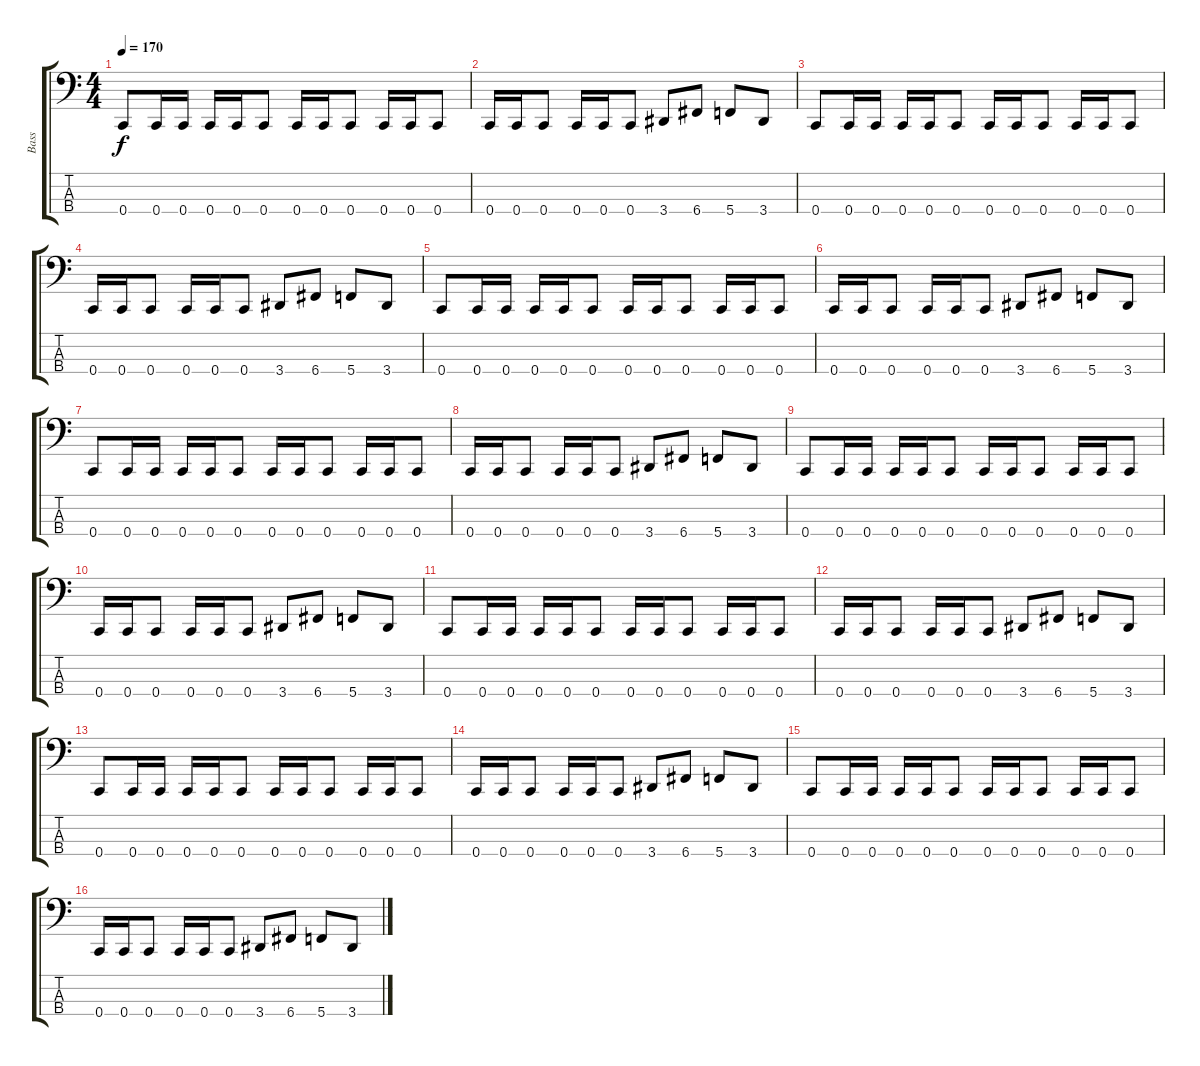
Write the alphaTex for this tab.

\track ("Bass" "Bass") {instrument electricbasspick}
\staff {score tabs}
\tuning (F2 C2 G1 C1) {hide}
\ts (4 4)
\section ("" "")
\tempo 170
\clef f4
\ks c
0.4.8{dy f} 0.4.16 0.4.16 0.4.16 0.4.16 0.4.8 0.4.16 0.4.16 0.4.8 0.4.16 0.4.16 0.4.8 |
0.4.16 0.4.16 0.4.8 0.4.16 0.4.16 0.4.8 3.4.8 6.4.8 5.4.8 3.4.8 |
0.4.8 0.4.16 0.4.16 0.4.16 0.4.16 0.4.8 0.4.16 0.4.16 0.4.8 0.4.16 0.4.16 0.4.8 |
0.4.16 0.4.16 0.4.8 0.4.16 0.4.16 0.4.8 3.4.8 6.4.8 5.4.8 3.4.8 |
0.4.8 0.4.16 0.4.16 0.4.16 0.4.16 0.4.8 0.4.16 0.4.16 0.4.8 0.4.16 0.4.16 0.4.8 |
0.4.16 0.4.16 0.4.8 0.4.16 0.4.16 0.4.8 3.4.8 6.4.8 5.4.8 3.4.8 |
0.4.8 0.4.16 0.4.16 0.4.16 0.4.16 0.4.8 0.4.16 0.4.16 0.4.8 0.4.16 0.4.16 0.4.8 |
0.4.16 0.4.16 0.4.8 0.4.16 0.4.16 0.4.8 3.4.8 6.4.8 5.4.8 3.4.8 |
\section ("" "")
0.4.8 0.4.16 0.4.16 0.4.16 0.4.16 0.4.8 0.4.16 0.4.16 0.4.8 0.4.16 0.4.16 0.4.8 |
0.4.16 0.4.16 0.4.8 0.4.16 0.4.16 0.4.8 3.4.8 6.4.8 5.4.8 3.4.8 |
0.4.8 0.4.16 0.4.16 0.4.16 0.4.16 0.4.8 0.4.16 0.4.16 0.4.8 0.4.16 0.4.16 0.4.8 |
0.4.16 0.4.16 0.4.8 0.4.16 0.4.16 0.4.8 3.4.8 6.4.8 5.4.8 3.4.8 |
0.4.8 0.4.16 0.4.16 0.4.16 0.4.16 0.4.8 0.4.16 0.4.16 0.4.8 0.4.16 0.4.16 0.4.8 |
0.4.16 0.4.16 0.4.8 0.4.16 0.4.16 0.4.8 3.4.8 6.4.8 5.4.8 3.4.8 |
0.4.8 0.4.16 0.4.16 0.4.16 0.4.16 0.4.8 0.4.16 0.4.16 0.4.8 0.4.16 0.4.16 0.4.8 |
0.4.16 0.4.16 0.4.8 0.4.16 0.4.16 0.4.8 3.4.8 6.4.8 5.4.8 3.4.8
